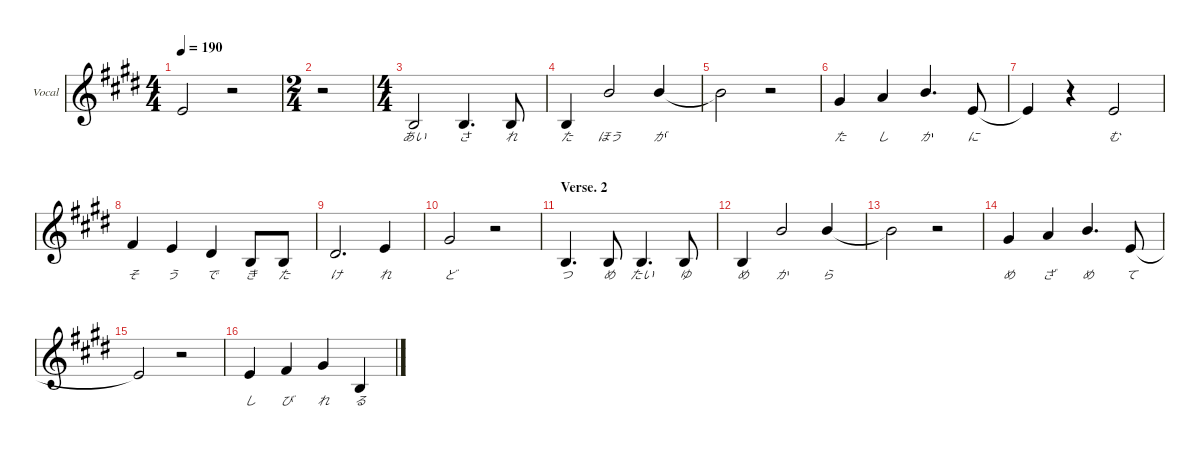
\defaultSystemsLayout 4
\hideDynamics
\bracketExtendMode nobrackets
\firstSystemTrackNameOrientation horizontal
\track ("Vocal" "Vocal") {defaultSystemsLayout 4 mute instrument lead7fifths}
\staff {score}
\tuning (E4 B3 G3 D3 A2 E2)
\ts (4 4)
\tempo 190
\clef g2
\scale
0.232539
\ks e
0.1{t acc forcenatural}.2{dy f beam Up} r.2{beam Down} |
\ts (2 4)
\beaming (8 2 2)
\scale
0.23254 r.2{beam Down} |
\ts (4 4)
\beaming (8 4 4)
\scale
0.302382 0.2{acc forcenatural}.2{lyrics (0 "あい") lyrics (1 "") lyrics (2 "") lyrics (3 "") lyrics (4 "") beam Up} 0.2{acc forcenatural}.4{d lyrics (0 "さ") lyrics (1 "") lyrics (2 "") lyrics (3 "") lyrics (4 "") beam Up} 0.2{acc forcenatural}.8{lyrics (0 "れ") lyrics (1 "") lyrics (2 "") lyrics (3 "") lyrics (4 "") beam Up} |
\scale
0.23254 0.2{acc forcenatural}.4{lyrics (0 "た") lyrics (1 "") lyrics (2 "") lyrics (3 "") lyrics (4 "") beam Up} 7.1{acc forcenatural}.2{lyrics (0 "ほう") lyrics (1 "") lyrics (2 "") lyrics (3 "") lyrics (4 "") beam Up} 7.1{acc forcenatural}.4{lyrics (0 "が") lyrics (1 "") lyrics (2 "") lyrics (3 "") lyrics (4 "") beam Up} |
\scale
0.232539 7.1{t acc forcenatural}.2{beam Down} r.2{beam Down} |
\scale
0.23254 4.1{acc #}.4{lyrics (0 "た") lyrics (1 "") lyrics (2 "") lyrics (3 "") lyrics (4 "") beam Up} 5.1{acc forcenatural}.4{lyrics (0 "し") lyrics (1 "") lyrics (2 "") lyrics (3 "") lyrics (4 "") beam Up} 7.1{acc forcenatural}.4{d lyrics (0 "か") lyrics (1 "") lyrics (2 "") lyrics (3 "") lyrics (4 "") beam Up} 0.1{acc forcenatural}.8{lyrics (0 "に") lyrics (1 "") lyrics (2 "") lyrics (3 "") lyrics (4 "") beam Up} |
\scale
0.302382 0.1{t acc forcenatural}.4{beam Up} r.4{beam Down} 0.1{acc forcenatural}.2{lyrics (0 "む") lyrics (1 "") lyrics (2 "") lyrics (3 "") lyrics (4 "") beam Up} |
\scale
0.23254 2.1{acc #}.4{lyrics (0 "そ") lyrics (1 "") lyrics (2 "") lyrics (3 "") lyrics (4 "") beam Up} 0.1{acc forcenatural}.4{lyrics (0 "う") lyrics (1 "") lyrics (2 "") lyrics (3 "") lyrics (4 "") beam Up} 4.2{acc #}.4{lyrics (0 "で") lyrics (1 "") lyrics (2 "") lyrics (3 "") lyrics (4 "") beam Up} 0.2{acc forcenatural}.8{lyrics (0 "き") lyrics (1 "") lyrics (2 "") lyrics (3 "") lyrics (4 "") beam Up} 0.2{acc forcenatural}.8{lyrics (0 "た") lyrics (1 "") lyrics (2 "") lyrics (3 "") lyrics (4 "") beam Up} |
\scale
0.232539 4.2{acc #}.2{d lyrics (0 "け") lyrics (1 "") lyrics (2 "") lyrics (3 "") lyrics (4 "") beam Up} 0.1{acc forcenatural}.4{lyrics (0 "れ") lyrics (1 "") lyrics (2 "") lyrics (3 "") lyrics (4 "") beam Up} |
\scale
0.232539 4.1{acc #}.2{lyrics (0 "ど") lyrics (1 "") lyrics (2 "") lyrics (3 "") lyrics (4 "") beam Up} r.2{beam Down} |
\section ("" "Verse. 2")
\scale
0.302382 0.2{acc forcenatural}.4{d lyrics (0 "つ") lyrics (1 "") lyrics (2 "") lyrics (3 "") lyrics (4 "") beam Up} 0.2{acc forcenatural}.8{lyrics (0 "め") lyrics (1 "") lyrics (2 "") lyrics (3 "") lyrics (4 "") beam Up} 0.2{acc forcenatural}.4{d lyrics (0 "たい") lyrics (1 "") lyrics (2 "") lyrics (3 "") lyrics (4 "") beam Up} 0.2{acc forcenatural}.8{lyrics (0 "ゆ") lyrics (1 "") lyrics (2 "") lyrics (3 "") lyrics (4 "") beam Up} |
\scale
0.23254 0.2{acc forcenatural}.4{lyrics (0 "め") lyrics (1 "") lyrics (2 "") lyrics (3 "") lyrics (4 "") beam Up} 7.1{acc forcenatural}.2{lyrics (0 "か") lyrics (1 "") lyrics (2 "") lyrics (3 "") lyrics (4 "") beam Up} 7.1{acc forcenatural}.4{lyrics (0 "ら") lyrics (1 "") lyrics (2 "") lyrics (3 "") lyrics (4 "") beam Up} |
\scale
0.232539 7.1{t acc forcenatural}.2{beam Down} r.2{beam Down} |
\scale
0.232539 4.1{acc #}.4{lyrics (0 "め") lyrics (1 "") lyrics (2 "") lyrics (3 "") lyrics (4 "") beam Up} 5.1{acc forcenatural}.4{lyrics (0 "ざ") lyrics (1 "") lyrics (2 "") lyrics (3 "") lyrics (4 "") beam Up} 7.1{acc forcenatural}.4{d lyrics (0 "め") lyrics (1 "") lyrics (2 "") lyrics (3 "") lyrics (4 "") beam Up} 0.1{acc forcenatural}.8{lyrics (0 "て") lyrics (1 "") lyrics (2 "") lyrics (3 "") lyrics (4 "") beam Up} |
\scale
0.301276 0.1{t acc forcenatural}.2{beam Up} r.2{beam Down} |
\scale
0.233645 0.1{acc forcenatural}.4{lyrics (0 "し") lyrics (1 "") lyrics (2 "") lyrics (3 "") lyrics (4 "") beam Up} 2.1{acc #}.4{lyrics (0 "び") lyrics (1 "") lyrics (2 "") lyrics (3 "") lyrics (4 "") beam Up} 4.1{acc #}.4{lyrics (0 "れ") lyrics (1 "") lyrics (2 "") lyrics (3 "") lyrics (4 "") beam Up} 0.2{acc forcenatural}.4{lyrics (0 "る") lyrics (1 "") lyrics (2 "") lyrics (3 "") lyrics (4 "") beam Up}
